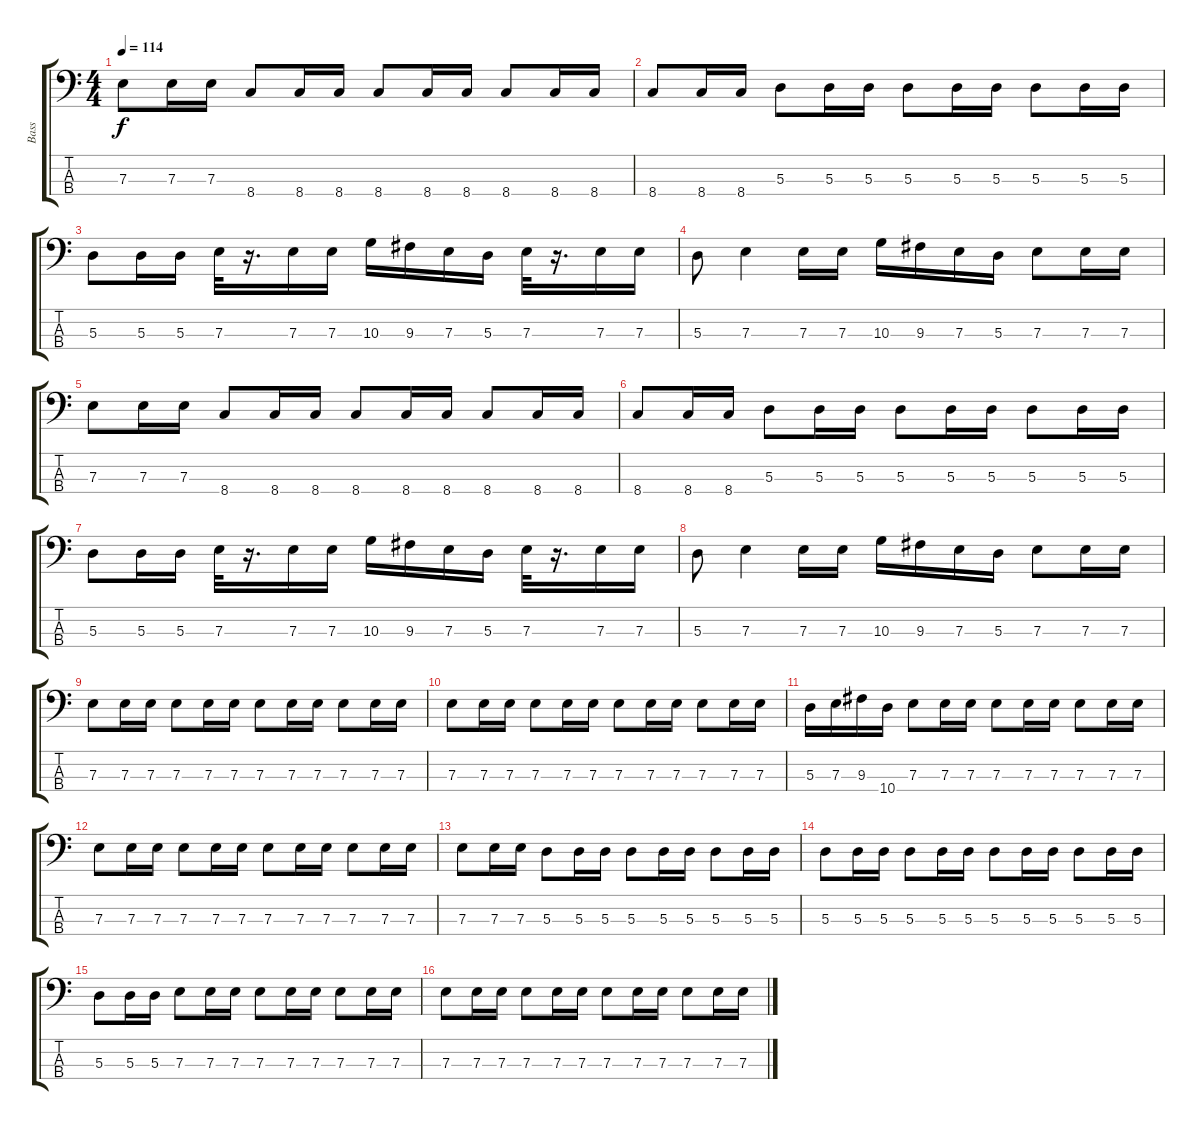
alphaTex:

\track ("Bass" "Bass") {instrument electricbassfinger}
\staff {score tabs}
\tuning (G2 D2 A1 E1) {hide}
\ts (4 4)
\tempo 114
\clef f4
\ks c
7.3.8{dy f} 7.3.16 7.3.16 8.4.8 8.4.16 8.4.16 8.4.8 8.4.16 8.4.16 8.4.8 8.4.16 8.4.16 |
8.4.8 8.4.16 8.4.16 5.3.8 5.3.16 5.3.16 5.3.8 5.3.16 5.3.16 5.3.8 5.3.16 5.3.16 |
5.3.8 5.3.16 5.3.16 7.3.32 r.16{d} 7.3.16 7.3.16 10.3.16 9.3.16 7.3.16 5.3.16 7.3.32 r.16{d} 7.3.16 7.3.16 |
5.3.8 7.3.4 7.3.16 7.3.16 10.3.16 9.3.16 7.3.16 5.3.16 7.3.8 7.3.16 7.3.16 |
7.3.8 7.3.16 7.3.16 8.4.8 8.4.16 8.4.16 8.4.8 8.4.16 8.4.16 8.4.8 8.4.16 8.4.16 |
8.4.8 8.4.16 8.4.16 5.3.8 5.3.16 5.3.16 5.3.8 5.3.16 5.3.16 5.3.8 5.3.16 5.3.16 |
5.3.8 5.3.16 5.3.16 7.3.32 r.16{d} 7.3.16 7.3.16 10.3.16 9.3.16 7.3.16 5.3.16 7.3.32 r.16{d} 7.3.16 7.3.16 |
5.3.8 7.3.4 7.3.16 7.3.16 10.3.16 9.3.16 7.3.16 5.3.16 7.3.8 7.3.16 7.3.16 |
7.3.8 7.3.16 7.3.16 7.3.8 7.3.16 7.3.16 7.3.8 7.3.16 7.3.16 7.3.8 7.3.16 7.3.16 |
7.3.8 7.3.16 7.3.16 7.3.8 7.3.16 7.3.16 7.3.8 7.3.16 7.3.16 7.3.8 7.3.16 7.3.16 |
5.3.16 7.3.16 9.3.16 10.4.16 7.3.8 7.3.16 7.3.16 7.3.8 7.3.16 7.3.16 7.3.8 7.3.16 7.3.16 |
7.3.8 7.3.16 7.3.16 7.3.8 7.3.16 7.3.16 7.3.8 7.3.16 7.3.16 7.3.8 7.3.16 7.3.16 |
7.3.8 7.3.16 7.3.16 5.3.8 5.3.16 5.3.16 5.3.8 5.3.16 5.3.16 5.3.8 5.3.16 5.3.16 |
5.3.8 5.3.16 5.3.16 5.3.8 5.3.16 5.3.16 5.3.8 5.3.16 5.3.16 5.3.8 5.3.16 5.3.16 |
5.3.8 5.3.16 5.3.16 7.3.8 7.3.16 7.3.16 7.3.8 7.3.16 7.3.16 7.3.8 7.3.16 7.3.16 |
7.3.8 7.3.16 7.3.16 7.3.8 7.3.16 7.3.16 7.3.8 7.3.16 7.3.16 7.3.8 7.3.16 7.3.16
